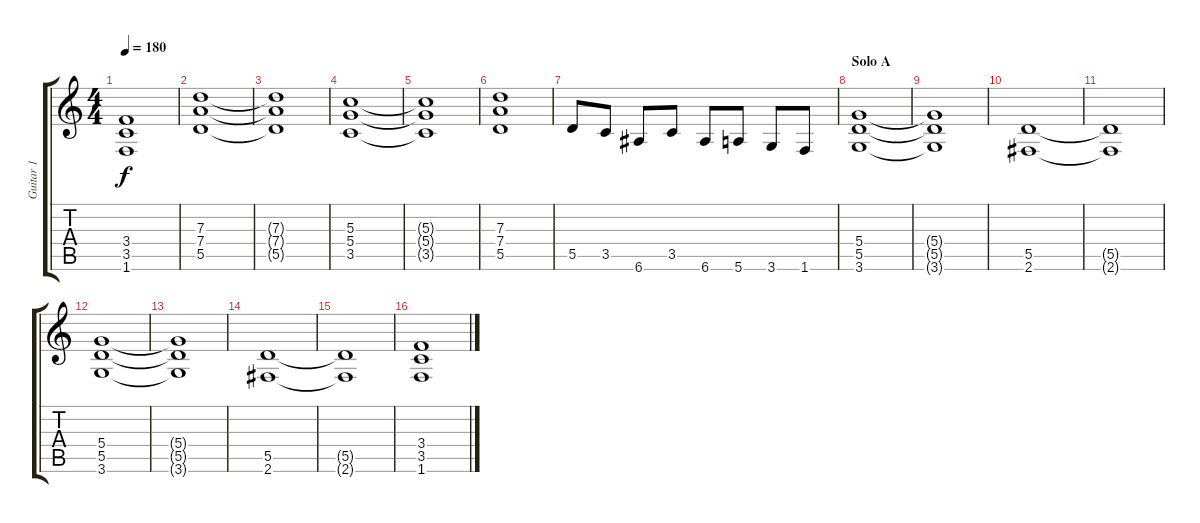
\track ("Guitar 1" "Guitar 1") {instrument overdrivenguitar}
\staff {score tabs}
\tuning (E4 B3 G3 D3 A2 E2) {hide}
\ts (4 4)
\tempo 180
\clef g2
\ks c
(3.4{t} 3.5{t} 1.6{t}).1{dy f} |
(7.3 7.4 5.5).1 |
(7.3{t} 7.4{t} 5.5{t}).1 |
(5.3 5.4 3.5).1 |
(5.3{t} 5.4{t} 3.5{t}).1 |
(7.3 7.4 5.5).1 |
5.5.8 3.5.8 6.6.8 3.5.8 6.6.8 5.6.8 3.6.8 1.6.8 |
\section ("" "Solo A")
(5.4 5.5 3.6).1 |
(5.4{t} 5.5{t} 3.6{t}).1 |
(5.5 2.6).1 |
(5.5{t} 2.6{t}).1 |
(5.4 5.5 3.6).1 |
(5.4{t} 5.5{t} 3.6{t}).1 |
(5.5 2.6).1 |
(5.5{t} 2.6{t}).1 |
(3.4 3.5 1.6).1
